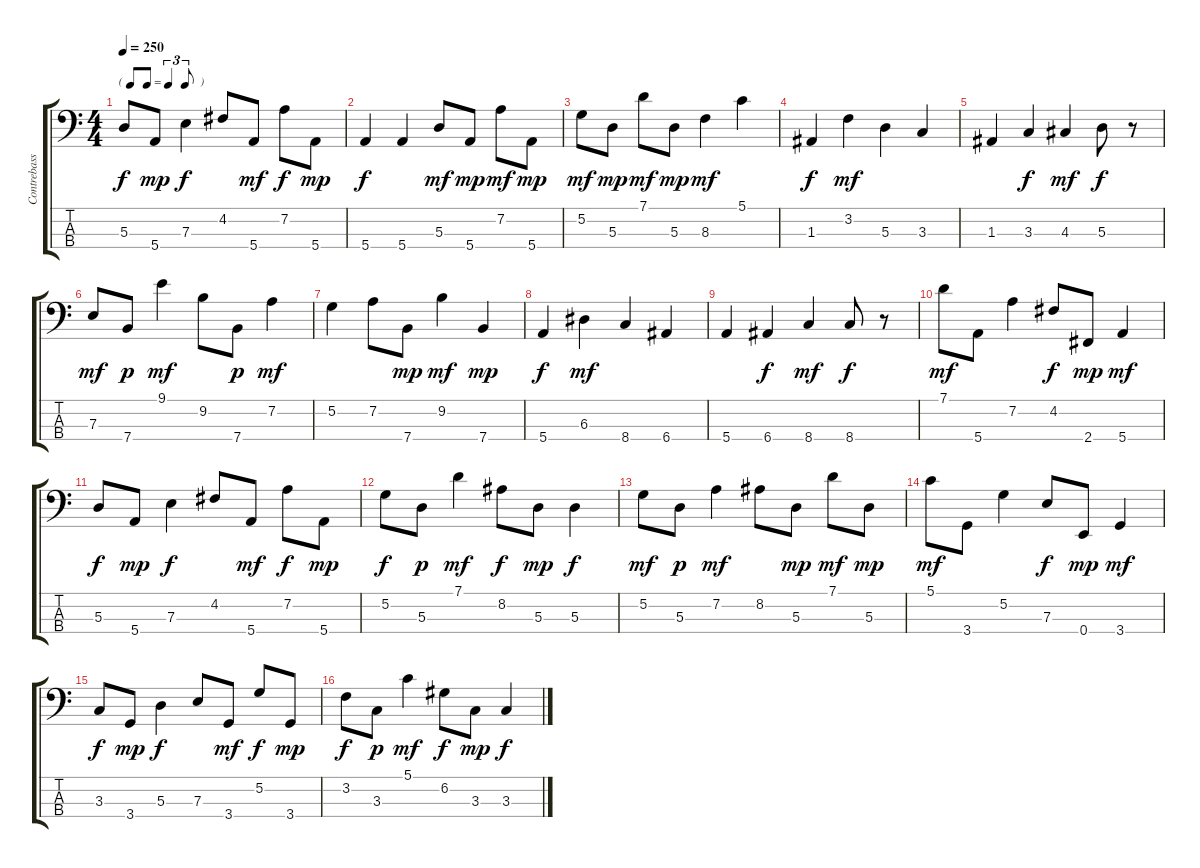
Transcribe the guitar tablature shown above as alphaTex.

\track ("Contrebasse" "Contrebass") {instrument acousticbass}
\staff {score tabs}
\tuning (G2 D2 A1 E1) {hide}
\ts (4 4)
\tf triplet8th
\tempo 250
\clef f4
\ks c
5.3.8{dy f} 5.4.8{dy mp} 7.3.4{dy f} 4.2.8 5.4.8{dy mf} 7.2.8{dy f} 5.4.8{dy mp} |
5.4.4{dy f} 5.4.4 5.3.8{dy mf} 5.4.8{dy mp} 7.2.8{dy mf} 5.4.8{dy mp} |
5.2.8{dy mf} 5.3.8{dy mp} 7.1.8{dy mf} 5.3.8{dy mp} 8.3.4{dy mf} 5.1.4 |
1.3.4{dy f} 3.2.4{dy mf} 5.3.4 3.3.4 |
1.3.4 3.3.4{dy f} 4.3.4{dy mf} 5.3.8{dy f} r.8 |
7.3.8{dy mf} 7.4.8{dy p} 9.1.4{dy mf} 9.2.8 7.4.8{dy p} 7.2.4{dy mf} |
5.2.4 7.2.8 7.4.8{dy mp} 9.2.4{dy mf} 7.4.4{dy mp} |
5.4.4{dy f} 6.3.4{dy mf} 8.4.4 6.4.4 |
5.4.4 6.4.4{dy f} 8.4.4{dy mf} 8.4.8{dy f} r.8 |
7.1.8{dy mf} 5.4.8 7.2.4 4.2.8{dy f} 2.4.8{dy mp} 5.4.4{dy mf} |
5.3.8{dy f} 5.4.8{dy mp} 7.3.4{dy f} 4.2.8 5.4.8{dy mf} 7.2.8{dy f} 5.4.8{dy mp} |
5.2.8{dy f} 5.3.8{dy p} 7.1.4{dy mf} 8.2.8{dy f} 5.3.8{dy mp} 5.3.4{dy f} |
5.2.8{dy mf} 5.3.8{dy p} 7.2.4{dy mf} 8.2.8 5.3.8{dy mp} 7.1.8{dy mf} 5.3.8{dy mp} |
5.1.8{dy mf} 3.4.8 5.2.4 7.3.8{dy f} 0.4.8{dy mp} 3.4.4{dy mf} |
3.3.8{dy f} 3.4.8{dy mp} 5.3.4{dy f} 7.3.8 3.4.8{dy mf} 5.2.8{dy f} 3.4.8{dy mp} |
3.2.8{dy f} 3.3.8{dy p} 5.1.4{dy mf} 6.2.8{dy f} 3.3.8{dy mp} 3.3.4{dy f}
